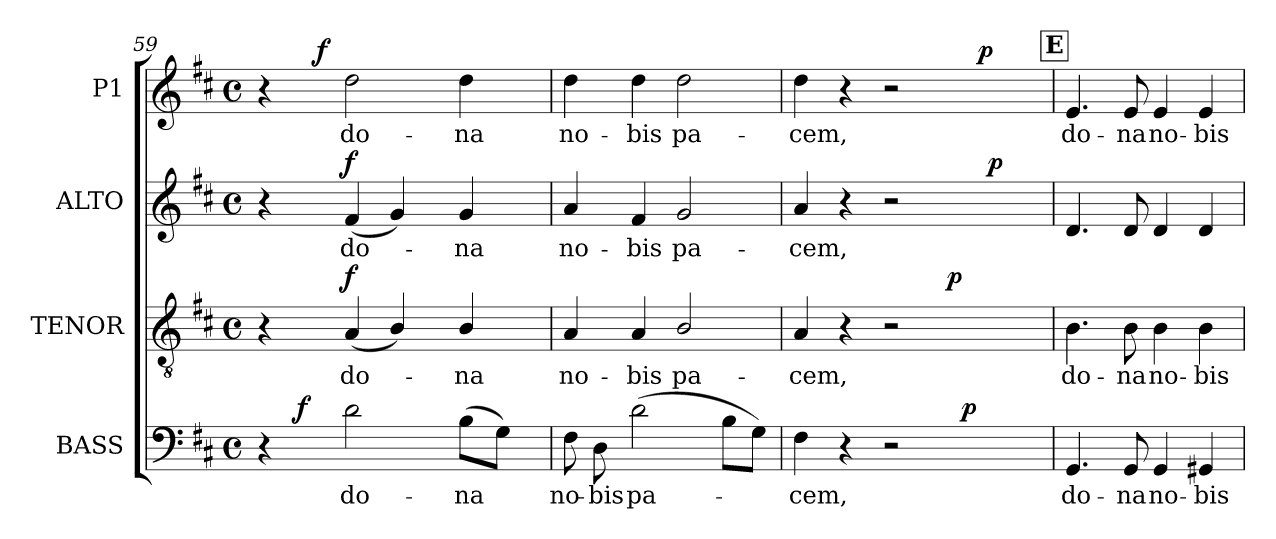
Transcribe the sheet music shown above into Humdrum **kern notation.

**kern	**text	**dynam	**kern	**text	**dynam	**kern	**text	**dynam	**kern	**text	**dynam
*part4	*part4	*part4	*part3	*part3	*part3	*part2	*part2	*part2	*part1	*part1	*part1
*staff4	*staff4	*staff4	*staff3	*staff3	*staff3	*staff2	*staff2	*staff2	*staff1	*staff1	*staff1
*I"BASS	*	*	*I"TENOR	*	*	*I"ALTO	*	*	*I"P1	*	*
*clefF4	*	*	*clefGv2	*	*	*clefG2	*	*	*clefG2	*	*
*	*	*	*ITrd7c12	*	*	*	*	*	*	*	*
*k[f#c#]	*	*	*k[f#c#]	*	*	*k[f#c#]	*	*	*k[f#c#]	*	*
*D:	*	*	*D:	*	*	*D:	*	*	*D:	*	*
*M4/4	*	*	*M4/4	*	*	*M4/4	*	*	*M4/4	*	*
*met(c)	*	*	*met(c)	*	*	*met(c)	*	*	*met(c)	*	*
=59	=59	=59	=59	=59	=59	=59	=59	=59	=59	=59	=59
*^	*	*	*	*	*	*	*	*	*^	*	*
4r	16ryy	.	.	4r	.	.	4r	.	.	4r	8ryy	.	.
.	32ryy	.	.	.	.	.	.	.	.	.	.	.	.
.	128ryy	.	.	.	.	.	.	.	.	.	.	.	.
.	512ryy	.	.	.	.	.	.	.	.	.	.	.	.
.	2ryy	.	f	.	.	.	.	.	.	.	.	.	.
.	.	.	.	.	.	.	.	.	.	.	64ryy	.	.
.	.	.	.	.	.	.	.	.	.	.	1024ryy	.	.
.	.	.	.	.	.	.	.	.	.	.	2ryy	.	f
!	!	!LO:LY:b:color=#000000	!	!	!	!	!	!	!	!	!	!	!
!	!	!	!	!	!LO:LY:b:color=#000000	!	!	!	!	!	!	!	!
!	!	!	!	!	!	!	!	!LO:LY:b:color=#000000	!	!	!	!	!
!	!	!	!	!	!	!	!	!	!	!	!	!LO:LY:b:color=#000000	!
2di\	.	do-	.	(4AAi/	do-	f	(4f#i/	do-	f	2ddi\	.	do-	.
.	.	.	.	4BBi/)	.	.	4gi/)	.	.	.	.	.	.
.	4ryy	.	.	.	.	.	.	.	.	.	.	.	.
.	.	.	.	.	.	.	.	.	.	.	4ryy	.	.
!	!	!LO:LY:b:color=#000000	!	!	!	!	!	!	!	!	!	!	!
!	!	!	!	!	!LO:LY:b:color=#000000	!	!	!	!	!	!	!	!
!	!	!	!	!	!	!	!	!LO:LY:b:color=#000000	!	!	!	!	!
!	!	!	!	!	!	!	!	!	!	!	!	!LO:LY:b:color=#000000	!
(8Bi\L	.	-na	.	4BBi/	-na	.	4gi/	-na	.	4ddi\	.	-na	.
.	8ryy	.	.	.	.	.	.	.	.	.	.	.	.
8Gi\J)	.	.	.	.	.	.	.	.	.	.	.	.	.
.	.	.	.	.	.	.	.	.	.	.	16ryy	.	.
.	.	.	.	.	.	.	.	.	.	.	32ryy	.	.
.	64ryy	.	.	.	.	.	.	.	.	.	.	.	.
.	.	.	.	.	.	.	.	.	.	.	128...ryy	.	.
.	256.ryy	.	.	.	.	.	.	.	.	.	.	.	.
*v	*v	*	*	*	*	*	*	*	*	*v	*v	*	*
!!LO:LB:g=z
=60	=60	=60	=60	=60	=60	=60	=60	=60	=60	=60	=60
*^	*	*	*	*	*	*	*	*	*^	*	*
!	!	!LO:LY:b:color=#000000	!	!	!	!	!	!	!	!	!	!	!
*v	*v	*	*	*	*	*	*	*	*	*v	*v	*	*
*^	*	*	*	*	*	*	*	*	*^	*	*
!	!	!	!	!	!LO:LY:b:color=#000000	!	!	!	!	!	!	!	!
*v	*v	*	*	*	*	*	*	*	*	*v	*v	*	*
*^	*	*	*	*	*	*	*	*	*^	*	*
!	!	!	!	!	!	!	!	!LO:LY:b:color=#000000	!	!	!	!	!
*v	*v	*	*	*	*	*	*	*	*	*v	*v	*	*
*^	*	*	*	*	*	*	*	*	*^	*	*
!	!	!	!	!	!	!	!	!	!	!	!	!LO:LY:b:color=#000000	!
*v	*v	*	*	*	*	*	*	*	*	*v	*v	*	*
8F#i\	no-	.	4AAi/	no-	.	4ai/	no-	.	4ddi\	no-	.
!	!LO:LY:b:color=#000000	!	!	!	!	!	!	!	!	!	!
8Di\	-bis	.	.	.	.	.	.	.	.	.	.
!	!LO:LY:b:color=#000000	!	!	!	!	!	!	!	!	!	!
!	!	!	!	!LO:LY:b:color=#000000	!	!	!	!	!	!	!
!	!	!	!	!	!	!	!LO:LY:b:color=#000000	!	!	!	!
!	!	!	!	!	!	!	!	!	!	!LO:LY:b:color=#000000	!
(2di\	pa-	.	4AAi/	-bis	.	4f#i/	-bis	.	4ddi\	-bis	.
!	!	!	!	!LO:LY:b:color=#000000	!	!	!	!	!	!	!
!	!	!	!	!	!	!	!LO:LY:b:color=#000000	!	!	!	!
!	!	!	!	!	!	!	!	!	!	!LO:LY:b:color=#000000	!
.	.	.	2BBi/	pa-	.	2gi/	pa-	.	2ddi\	pa-	.
8Bi\L	.	.	.	.	.	.	.	.	.	.	.
8Gi\J)	.	.	.	.	.	.	.	.	.	.	.
=61	=61	=61	=61	=61	=61	=61	=61	=61	=61	=61	=61
!	!LO:LY:b:color=#000000	!	!	!	!	!	!	!	!	!	!
!	!	!	!	!LO:LY:b:color=#000000	!	!	!	!	!	!	!
!	!	!	!	!	!	!	!LO:LY:b:color=#000000	!	!	!	!
!	!	!	!	!	!	!	!	!	!	!LO:LY:b:color=#000000	!
*^	*	*	*^	*	*	*^	*	*	*^	*	*
4F#i\	2ryy	-cem,	.	4AAi/	2ryy	-cem,	.	4ai/	2ryy	-cem,	.	4ddi\	2ryy	-cem,	.
4r	.	.	.	4r	.	.	.	4r	.	.	.	4r	.	.	.
2r	4ryy	.	.	2r	4ryy	.	.	2r	4ryy	.	.	2r	4ryy	.	.
.	32ryy	.	.	.	32ryy	.	.	.	16ryy	.	.	.	16.ryy	.	.
.	64ryy	.	.	.	256ryy	.	.	.	.	.	.	.	.	.	.
.	.	.	.	.	1024ryy	.	.	.	.	.	.	.	.	.	.
.	.	.	.	.	8ryy	.	p	.	.	.	.	.	.	.	.
.	128ryy	.	.	.	.	.	.	.	.	.	.	.	.	.	.
.	512.ryy	.	.	.	.	.	.	.	.	.	.	.	.	.	.
.	8ryy	.	p	.	.	.	.	.	.	.	.	.	.	.	.
.	.	.	.	.	.	.	.	.	32ryy	.	.	.	.	.	.
.	.	.	.	.	.	.	.	.	128ryy	.	.	.	8ryy	.	p
.	.	.	.	.	.	.	.	.	256ryy	.	.	.	.	.	.
.	.	.	.	.	.	.	.	.	1024ryy	.	.	.	.	.	.
.	.	.	.	.	.	.	.	.	8ryy	.	p	.	.	.	.
.	.	.	.	.	16ryy	.	.	.	.	.	.	.	.	.	.
.	16ryy	.	.	.	.	.	.	.	.	.	.	.	.	.	.
.	.	.	.	.	.	.	.	.	.	.	.	.	32ryy	.	.
.	.	.	.	.	64ryy	.	.	.	.	.	.	.	.	.	.
.	.	.	.	.	.	.	.	.	64ryy	.	.	.	.	.	.
.	.	.	.	.	128ryy	.	.	.	.	.	.	.	.	.	.
.	256ryy	.	.	.	.	.	.	.	.	.	.	.	.	.	.
.	.	.	.	.	512.ryy	.	.	.	512.ryy	.	.	.	.	.	.
.	1024ryy	.	.	.	.	.	.	.	.	.	.	.	.	.	.
*v	*v	*	*	*	*	*	*	*v	*v	*	*	*v	*v	*	*
*	*	*	*v	*v	*	*	*	*	*	*	*	*
!!LO:REH:place=s1:B:color=#000000:enc=box:fs=17.1407:t=E
=62	=62	=62	=62	=62	=62	=62	=62	=62	=62	=62	=62
*^	*	*	*^	*	*	*^	*	*	*^	*	*
!	!	!LO:LY:b:color=#000000	!	!	!	!	!	!	!	!	!	!	!	!	!
*v	*v	*	*	*	*	*	*	*v	*v	*	*	*v	*v	*	*
*	*	*	*v	*v	*	*	*	*	*	*	*	*
*^	*	*	*^	*	*	*^	*	*	*^	*	*
!	!	!	!	!	!	!LO:LY:b:color=#000000	!	!	!	!	!	!	!	!	!
*v	*v	*	*	*	*	*	*	*v	*v	*	*	*v	*v	*	*
*	*	*	*v	*v	*	*	*	*	*	*	*	*
*^	*	*	*^	*	*	*^	*	*	*^	*	*
!	!	!	!	!	!	!	!	!	!	!	!	!	!	!LO:LY:b:color=#000000	!
*v	*v	*	*	*	*	*	*	*v	*v	*	*	*v	*v	*	*
*	*	*	*v	*v	*	*	*	*	*	*	*	*
4.GGi/	do-	.	4.BBi\	do-	.	4.di/	.	.	4.ei/	do-	.
!	!LO:LY:b:color=#000000	!	!	!	!	!	!	!	!	!	!
!	!	!	!	!LO:LY:b:color=#000000	!	!	!	!	!	!	!
!	!	!	!	!	!	!	!	!	!	!LO:LY:b:color=#000000	!
8GGi/	-na	.	8BBi\	-na	.	8di/	.	.	8ei/	-na	.
!	!LO:LY:b:color=#000000	!	!	!	!	!	!	!	!	!	!
!	!	!	!	!LO:LY:b:color=#000000	!	!	!	!	!	!	!
!	!	!	!	!	!	!	!	!	!	!LO:LY:b:color=#000000	!
4GGi/	no-	.	4BBi\	no-	.	4di/	.	.	4ei/	no-	.
!	!LO:LY:b:color=#000000	!	!	!	!	!	!	!	!	!	!
!	!	!	!	!LO:LY:b:color=#000000	!	!	!	!	!	!	!
!	!	!	!	!	!	!	!	!	!	!LO:LY:b:color=#000000	!
4GG#Xi/	-bis	.	4BBi\	-bis	.	4di/	.	.	4ei/	-bis	.
=	=	=	=	=	=	=	=	=	=	=	=
*-	*-	*-	*-	*-	*-	*-	*-	*-	*-	*-	*-
